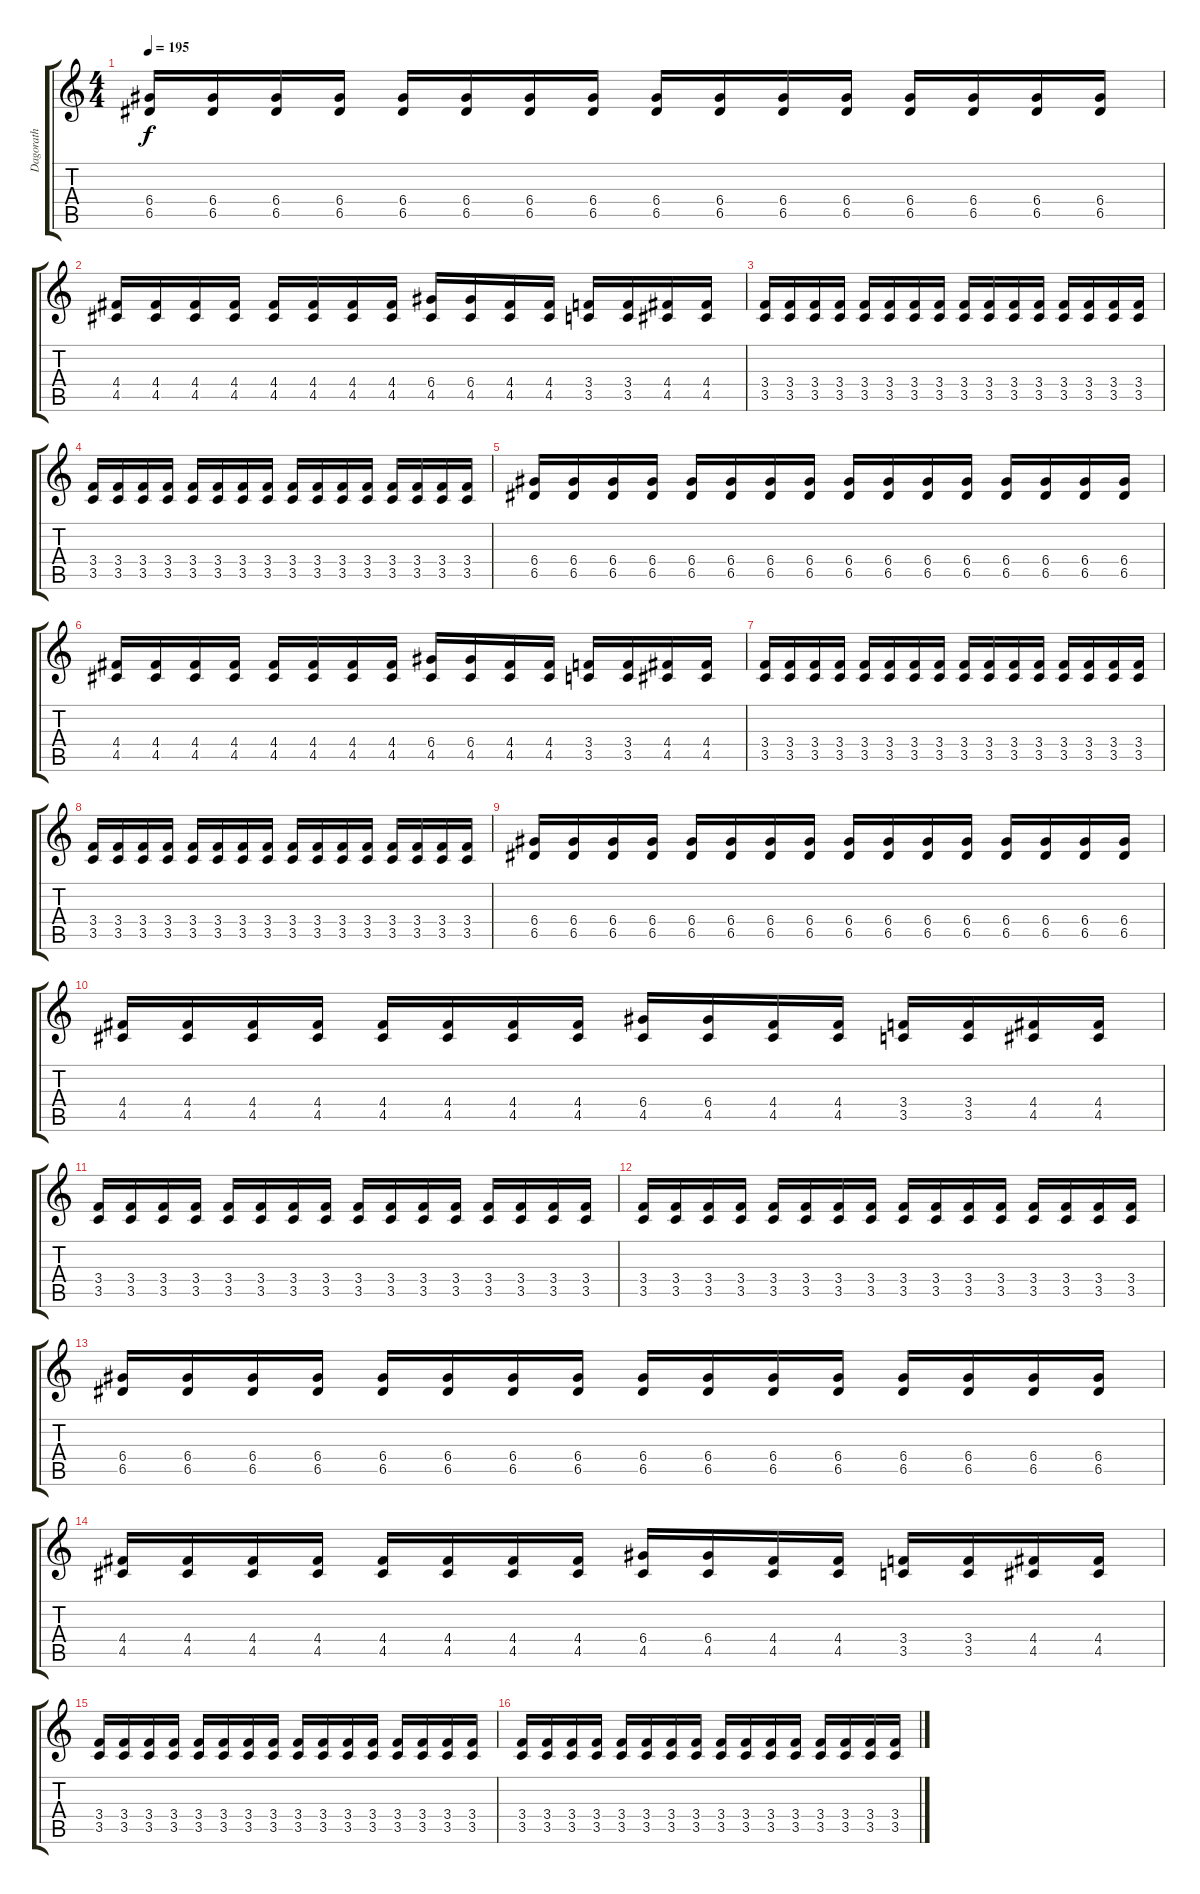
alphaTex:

\track ("Dagorath" "Dagorath") {instrument overdrivenguitar}
\staff {score tabs}
\tuning (E4 B3 G3 D3 A2 E2) {hide}
\ts (4 4)
\tempo 195
\clef g2
\ks c
(6.4 6.5).16{dy f} (6.4 6.5).16 (6.4 6.5).16 (6.4 6.5).16 (6.4 6.5).16 (6.4 6.5).16 (6.4 6.5).16 (6.4 6.5).16 (6.4 6.5).16 (6.4 6.5).16 (6.4 6.5).16 (6.4 6.5).16 (6.4 6.5).16 (6.4 6.5).16 (6.4 6.5).16 (6.4 6.5).16 |
(4.4 4.5).16 (4.4 4.5).16 (4.4 4.5).16 (4.4 4.5).16 (4.4 4.5).16 (4.4 4.5).16 (4.4 4.5).16 (4.4 4.5).16 (6.4 4.5).16 (6.4 4.5).16 (4.4 4.5).16 (4.4 4.5).16 (3.4 3.5).16 (3.4 3.5).16 (4.4 4.5).16 (4.4 4.5).16 |
(3.4 3.5).16 (3.4 3.5).16 (3.4 3.5).16 (3.4 3.5).16 (3.4 3.5).16 (3.4 3.5).16 (3.4 3.5).16 (3.4 3.5).16 (3.4 3.5).16 (3.4 3.5).16 (3.4 3.5).16 (3.4 3.5).16 (3.4 3.5).16 (3.4 3.5).16 (3.4 3.5).16 (3.4 3.5).16 |
(3.4 3.5).16 (3.4 3.5).16 (3.4 3.5).16 (3.4 3.5).16 (3.4 3.5).16 (3.4 3.5).16 (3.4 3.5).16 (3.4 3.5).16 (3.4 3.5).16 (3.4 3.5).16 (3.4 3.5).16 (3.4 3.5).16 (3.4 3.5).16 (3.4 3.5).16 (3.4 3.5).16 (3.4 3.5).16 |
(6.4 6.5).16 (6.4 6.5).16 (6.4 6.5).16 (6.4 6.5).16 (6.4 6.5).16 (6.4 6.5).16 (6.4 6.5).16 (6.4 6.5).16 (6.4 6.5).16 (6.4 6.5).16 (6.4 6.5).16 (6.4 6.5).16 (6.4 6.5).16 (6.4 6.5).16 (6.4 6.5).16 (6.4 6.5).16 |
(4.4 4.5).16 (4.4 4.5).16 (4.4 4.5).16 (4.4 4.5).16 (4.4 4.5).16 (4.4 4.5).16 (4.4 4.5).16 (4.4 4.5).16 (6.4 4.5).16 (6.4 4.5).16 (4.4 4.5).16 (4.4 4.5).16 (3.4 3.5).16 (3.4 3.5).16 (4.4 4.5).16 (4.4 4.5).16 |
(3.4 3.5).16 (3.4 3.5).16 (3.4 3.5).16 (3.4 3.5).16 (3.4 3.5).16 (3.4 3.5).16 (3.4 3.5).16 (3.4 3.5).16 (3.4 3.5).16 (3.4 3.5).16 (3.4 3.5).16 (3.4 3.5).16 (3.4 3.5).16 (3.4 3.5).16 (3.4 3.5).16 (3.4 3.5).16 |
(3.4 3.5).16 (3.4 3.5).16 (3.4 3.5).16 (3.4 3.5).16 (3.4 3.5).16 (3.4 3.5).16 (3.4 3.5).16 (3.4 3.5).16 (3.4 3.5).16 (3.4 3.5).16 (3.4 3.5).16 (3.4 3.5).16 (3.4 3.5).16 (3.4 3.5).16 (3.4 3.5).16 (3.4 3.5).16 |
(6.4 6.5).16 (6.4 6.5).16 (6.4 6.5).16 (6.4 6.5).16 (6.4 6.5).16 (6.4 6.5).16 (6.4 6.5).16 (6.4 6.5).16 (6.4 6.5).16 (6.4 6.5).16 (6.4 6.5).16 (6.4 6.5).16 (6.4 6.5).16 (6.4 6.5).16 (6.4 6.5).16 (6.4 6.5).16 |
(4.4 4.5).16 (4.4 4.5).16 (4.4 4.5).16 (4.4 4.5).16 (4.4 4.5).16 (4.4 4.5).16 (4.4 4.5).16 (4.4 4.5).16 (6.4 4.5).16 (6.4 4.5).16 (4.4 4.5).16 (4.4 4.5).16 (3.4 3.5).16 (3.4 3.5).16 (4.4 4.5).16 (4.4 4.5).16 |
(3.4 3.5).16 (3.4 3.5).16 (3.4 3.5).16 (3.4 3.5).16 (3.4 3.5).16 (3.4 3.5).16 (3.4 3.5).16 (3.4 3.5).16 (3.4 3.5).16 (3.4 3.5).16 (3.4 3.5).16 (3.4 3.5).16 (3.4 3.5).16 (3.4 3.5).16 (3.4 3.5).16 (3.4 3.5).16 |
(3.4 3.5).16 (3.4 3.5).16 (3.4 3.5).16 (3.4 3.5).16 (3.4 3.5).16 (3.4 3.5).16 (3.4 3.5).16 (3.4 3.5).16 (3.4 3.5).16 (3.4 3.5).16 (3.4 3.5).16 (3.4 3.5).16 (3.4 3.5).16 (3.4 3.5).16 (3.4 3.5).16 (3.4 3.5).16 |
(6.4 6.5).16 (6.4 6.5).16 (6.4 6.5).16 (6.4 6.5).16 (6.4 6.5).16 (6.4 6.5).16 (6.4 6.5).16 (6.4 6.5).16 (6.4 6.5).16 (6.4 6.5).16 (6.4 6.5).16 (6.4 6.5).16 (6.4 6.5).16 (6.4 6.5).16 (6.4 6.5).16 (6.4 6.5).16 |
(4.4 4.5).16 (4.4 4.5).16 (4.4 4.5).16 (4.4 4.5).16 (4.4 4.5).16 (4.4 4.5).16 (4.4 4.5).16 (4.4 4.5).16 (6.4 4.5).16 (6.4 4.5).16 (4.4 4.5).16 (4.4 4.5).16 (3.4 3.5).16 (3.4 3.5).16 (4.4 4.5).16 (4.4 4.5).16 |
(3.4 3.5).16 (3.4 3.5).16 (3.4 3.5).16 (3.4 3.5).16 (3.4 3.5).16 (3.4 3.5).16 (3.4 3.5).16 (3.4 3.5).16 (3.4 3.5).16 (3.4 3.5).16 (3.4 3.5).16 (3.4 3.5).16 (3.4 3.5).16 (3.4 3.5).16 (3.4 3.5).16 (3.4 3.5).16 |
(3.4 3.5).16 (3.4 3.5).16 (3.4 3.5).16 (3.4 3.5).16 (3.4 3.5).16 (3.4 3.5).16 (3.4 3.5).16 (3.4 3.5).16 (3.4 3.5).16 (3.4 3.5).16 (3.4 3.5).16 (3.4 3.5).16 (3.4 3.5).16 (3.4 3.5).16 (3.4 3.5).16 (3.4 3.5).16
